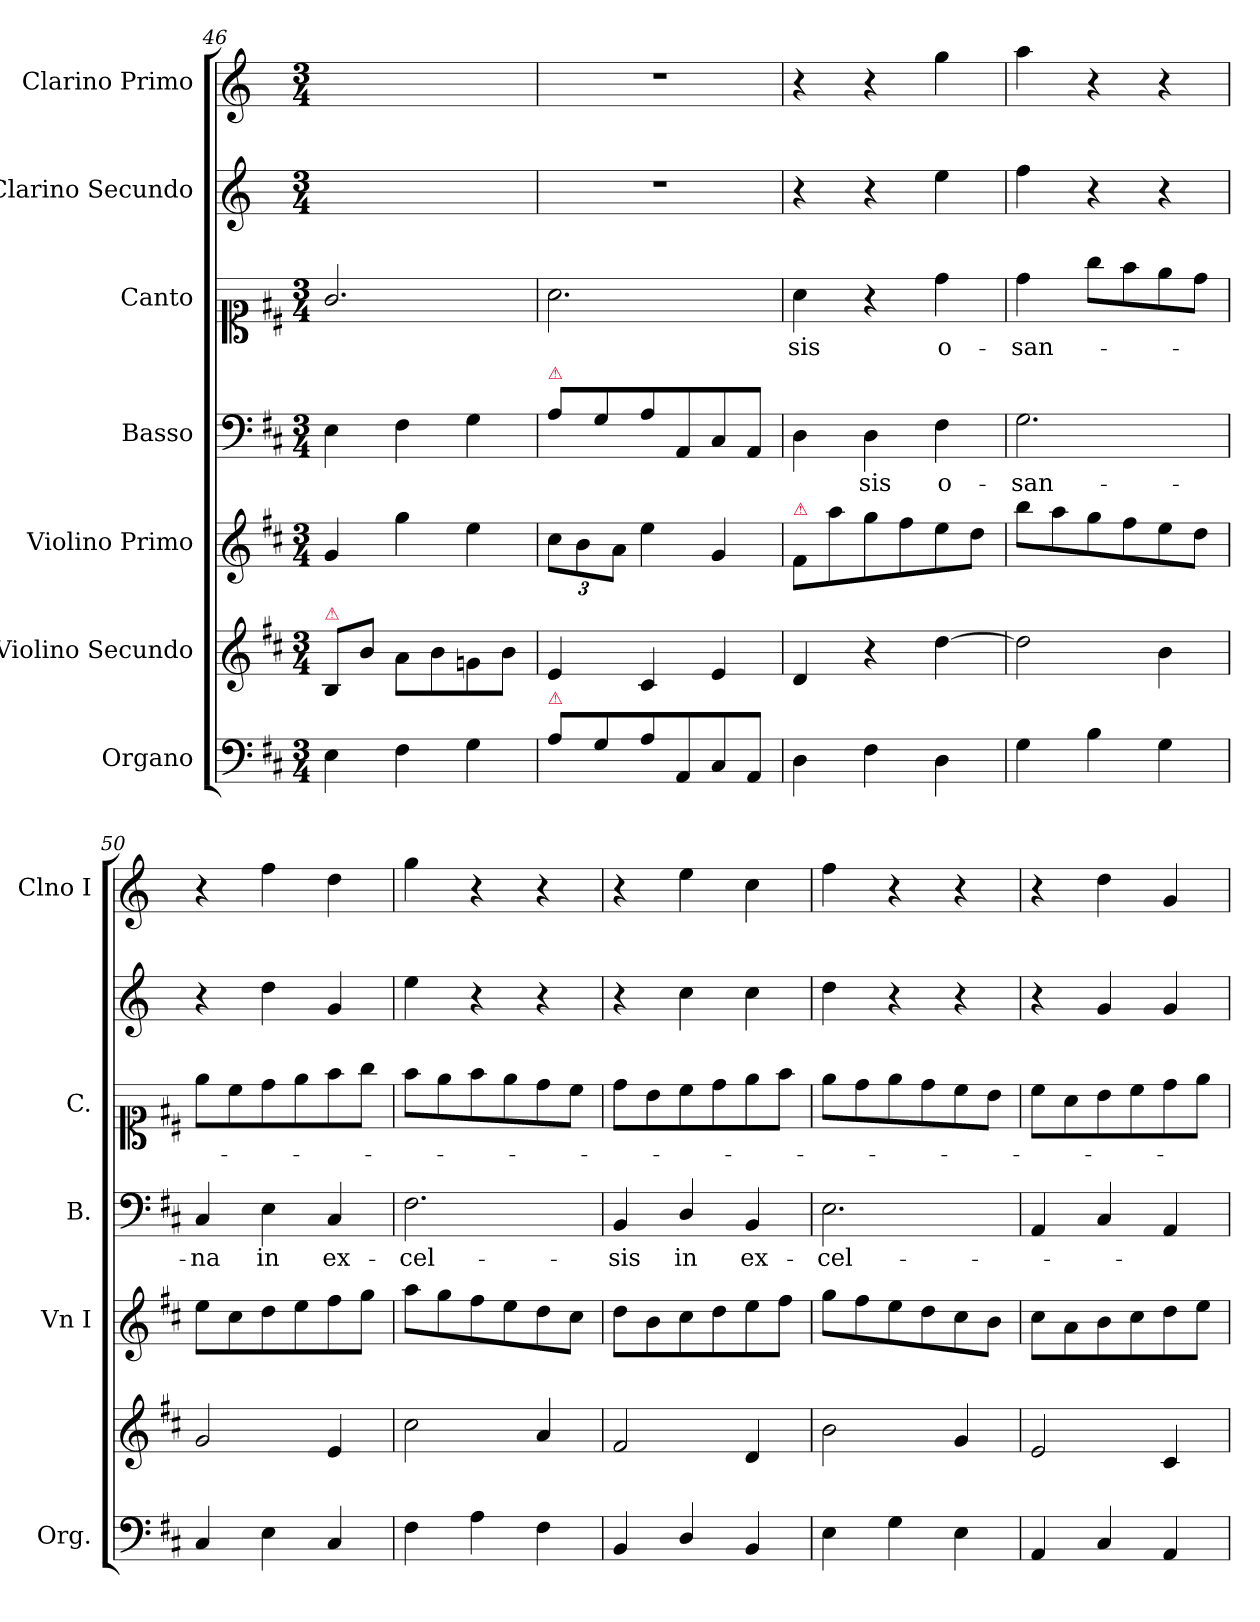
**kern	**kern	**kern	**kern	**text	**kern	**text	**kern	**kern
*part7	*part6	*part5	*part4	*part4	*part3	*part3	*part2	*part1
*staff7	*staff6	*staff5	*staff4	*staff4	*staff3	*staff3	*staff2	*staff1
*I"Organo	*I"Violino Secundo	*I"Violino Primo	*I"Basso	*	*I"Canto	*	*I"Clarino Secundo	*I"Clarino Primo
*I'Org.	*	*I'Vn I	*I'B.	*	*I'C.	*	*	*I'Clno I
*clefF4	*clefG2	*clefG2	*clefF4	*	*clefC1	*	*clefG2	*clefG2
*	*	*	*	*	*	*	*ITrd-1c-2	*ITrd-1c-2
*k[f#c#]	*k[f#c#]	*k[f#c#]	*k[f#c#]	*	*k[f#c#]	*	*k[f#c#]	*k[f#c#]
*M3/4	*M3/4	*M3/4	*M3/4	*	*M3/4	*	*M3/4	*M3/4
=46	=46	=46	=46	=46	=46	=46	=46	=46
!	!LO:TX:a:color=crimson:t=⚠	!	!	!	!	!	!	!
4E\	8B/L	4g/	4E\	.	2.g/	.	2.ryy	2.ryy
.	8b\J	.	.	.	.	.	.	.
4F#\	8a\L	4gg\	4F#\	.	.	.	.	.
.	8b\	.	.	.	.	.	.	.
4G\	8gn\	4ee\	4G\	.	.	.	.	.
.	8b\J	.	.	.	.	.	.	.
=47	=47	=47	=47	=47	=47	=47	=47	=47
!	!	!	!LO:TX:a:color=crimson:t=⚠	!	!	!	!	!
!LO:TX:a:color=crimson:t=⚠	!	!	!	!	!	!	!	!
8A\L	4e/	12cc#\L	8A\L	.	2.a\	.	2.r	2.r
.	.	12b\	.	.	.	.	.	.
8G\	.	.	8G\	.	.	.	.	.
.	.	12a\J	.	.	.	.	.	.
8A\	4c#/	4ee\	8A\	.	.	.	.	.
8AA/	.	.	8AA/	.	.	.	.	.
8C#/	4e/	4g/	8C#/	.	.	.	.	.
8AA/J	.	.	8AA/J	.	.	.	.	.
=48	=48	=48	=48	=48	=48	=48	=48	=48
!	!	!LO:TX:a:color=crimson:t=⚠	!	!	!	!	!	!
4D\	4d/	8f#/L	4D\	.	4a\	-sis	4r	4r
.	.	8aa\	.	.	.	.	.	.
4F#\	4r	8gg\	4D\	-sis	4r	.	4r	4r
.	.	8ff#\	.	.	.	.	.	.
4D\	[4dd\	8ee\	4F#\	o-	4dd\	o-	4ff#\	4aa\
.	.	8dd\J	.	.	.	.	.	.
=49	=49	=49	=49	=49	=49	=49	=49	=49
4G\	2dd\]	8bb\L	2.G\	-san-	4dd\	-san-	4gg\	4bb\
.	.	8aa\	.	.	.	.	.	.
4B\	.	8gg\	.	.	8gg\L	.	4r	4r
.	.	8ff#\	.	.	8ff#\	.	.	.
4G\	4b\	8ee\	.	.	8ee\	.	4r	4r
.	.	8dd\J	.	.	8dd\J	.	.	.
=50	=50	=50	=50	=50	=50	=50	=50	=50
4C#/	2g/	8ee\L	4C#/	-na	8ee\L	.	4r	4r
.	.	8cc#\	.	.	8cc#\	.	.	.
4E\	.	8dd\	4E\	in	8dd\	.	4ee\	4gg\
.	.	8ee\	.	.	8ee\	.	.	.
4C#/	4e/	8ff#\	4C#/	ex-	8ff#\	.	4a/	4ee\
.	.	8gg\J	.	.	8gg\J	.	.	.
=51	=51	=51	=51	=51	=51	=51	=51	=51
4F#\	2cc#\	8aa\L	2.F#\	-cel-	8ff#\L	.	4ff#\	4aa\
.	.	8gg\	.	.	8ee\	.	.	.
4A\	.	8ff#\	.	.	8ff#\	.	4r	4r
.	.	8ee\	.	.	8ee\	.	.	.
4F#\	4a/	8dd\	.	.	8dd\	.	4r	4r
.	.	8cc#\J	.	.	8cc#\J	.	.	.
=52	=52	=52	=52	=52	=52	=52	=52	=52
4BB/	2f#/	8dd\L	4BB/	-sis	8dd\L	.	4r	4r
.	.	8b\	.	.	8b\	.	.	.
4D/	.	8cc#\	4D/	in	8cc#\	.	4dd\	4ff#\
.	.	8dd\	.	.	8dd\	.	.	.
4BB/	4d/	8ee\	4BB/	ex-	8ee\	.	4dd\	4dd\
.	.	8ff#\J	.	.	8ff#\J	.	.	.
=53	=53	=53	=53	=53	=53	=53	=53	=53
4E\	2b\	8gg\L	2.E\	-cel-	8ee\L	.	4ee\	4gg\
.	.	8ff#\	.	.	8dd\	.	.	.
4G\	.	8ee\	.	.	8ee\	.	4r	4r
.	.	8dd\	.	.	8dd\	.	.	.
4E\	4g/	8cc#\	.	.	8cc#\	.	4r	4r
.	.	8b\J	.	.	8b\J	.	.	.
=54	=54	=54	=54	=54	=54	=54	=54	=54
4AA/	2e/	8cc#\L	4AA/	.	8cc#\L	.	4r	4r
.	.	8a\	.	.	8a\	.	.	.
4C#/	.	8b\	4C#/	.	8b\	.	4a/	4ee\
.	.	8cc#\	.	.	8cc#\	.	.	.
4AA/	4c#/	8dd\	4AA/	.	8dd\	.	4a/	4a/
.	.	8ee\J	.	.	8ee\J	.	.	.
=	=	=	=	=	=	=	=	=
*-	*-	*-	*-	*-	*-	*-	*-	*-
